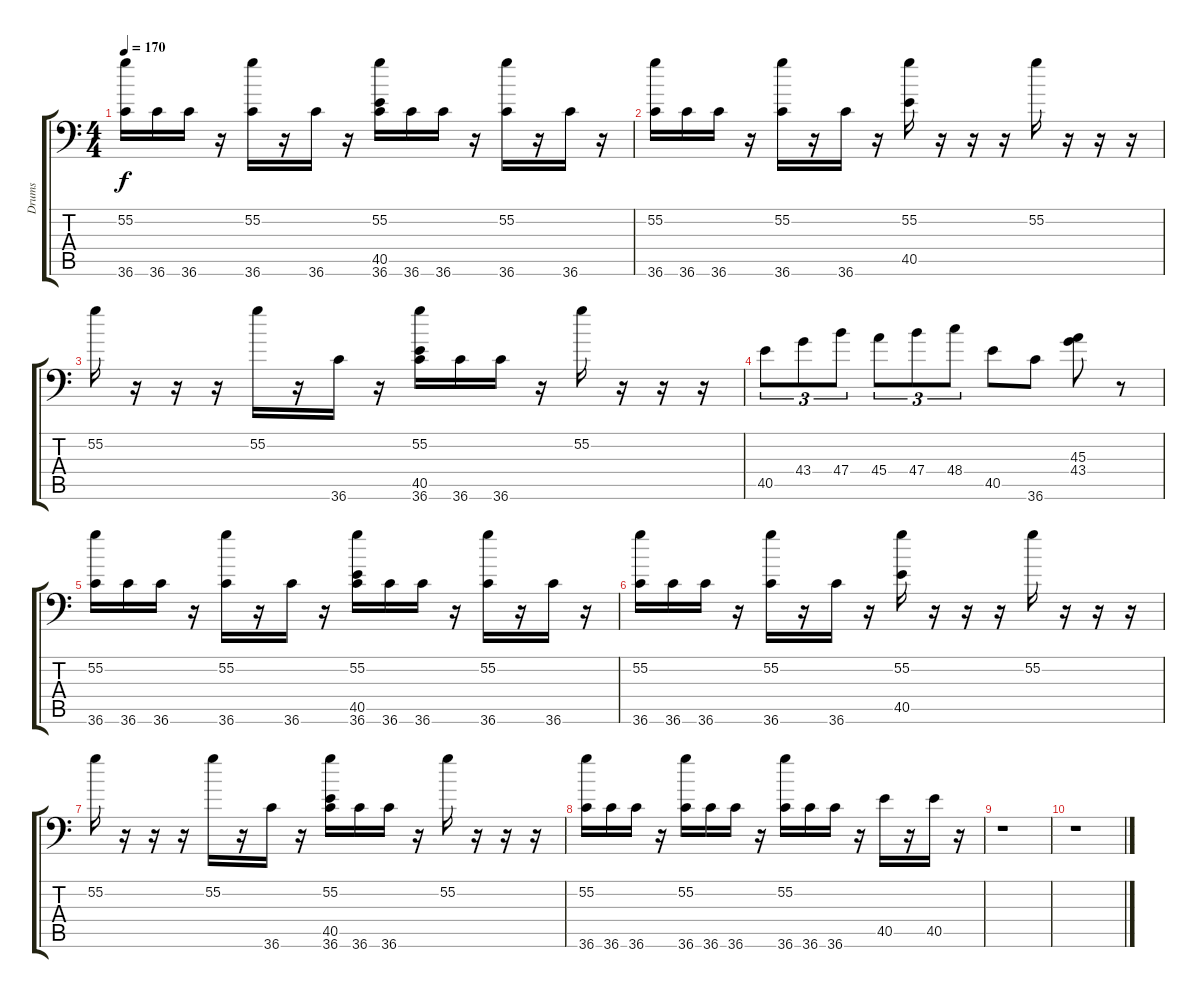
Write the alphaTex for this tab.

\track ("Drums" "Drums") {instrument acousticgrandpiano}
\staff {score tabs}
\tuning (C-1 C-1 C-1 C-1 C-1 C-1) {hide}
\ts (4 4)
\tempo 170
\clef f4
\ks c
(55.2 36.6).16{dy f} 36.6.16 36.6.16 r.16 (55.2 36.6).16 r.16 36.6.16 r.16 (55.2 40.5 36.6).16 36.6.16 36.6.16 r.16 (55.2 36.6).16 r.16 36.6.16 r.16 |
(55.2 36.6).16 36.6.16 36.6.16 r.16 (55.2 36.6).16 r.16 36.6.16 r.16 (55.2 40.5).16 r.16 r.16 r.16 55.2.16 r.16 r.16 r.16 |
55.2.16 r.16 r.16 r.16 55.2.16 r.16 36.6.16 r.16 (55.2 40.5 36.6).16 36.6.16 36.6.16 r.16 55.2.16 r.16 r.16 r.16 |
40.5.8{tu (3 2)} 43.4.8{tu (3 2)} 47.4.8{tu (3 2)} 45.4.8{tu (3 2)} 47.4.8{tu (3 2)} 48.4.8{tu (3 2)} 40.5.8 36.6.8 (45.3 43.4).8 r.8 |
(55.2 36.6).16 36.6.16 36.6.16 r.16 (55.2 36.6).16 r.16 36.6.16 r.16 (55.2 40.5 36.6).16 36.6.16 36.6.16 r.16 (55.2 36.6).16 r.16 36.6.16 r.16 |
(55.2 36.6).16 36.6.16 36.6.16 r.16 (55.2 36.6).16 r.16 36.6.16 r.16 (55.2 40.5).16 r.16 r.16 r.16 55.2.16 r.16 r.16 r.16 |
55.2.16 r.16 r.16 r.16 55.2.16 r.16 36.6.16 r.16 (55.2 40.5 36.6).16 36.6.16 36.6.16 r.16 55.2.16 r.16 r.16 r.16 |
(55.2 36.6).16 36.6.16 36.6.16 r.16 (55.2 36.6).16 36.6.16 36.6.16 r.16 (55.2 36.6).16 36.6.16 36.6.16 r.16 40.5.16 r.16 40.5.16 r.16 |
r.1 |
r.1
